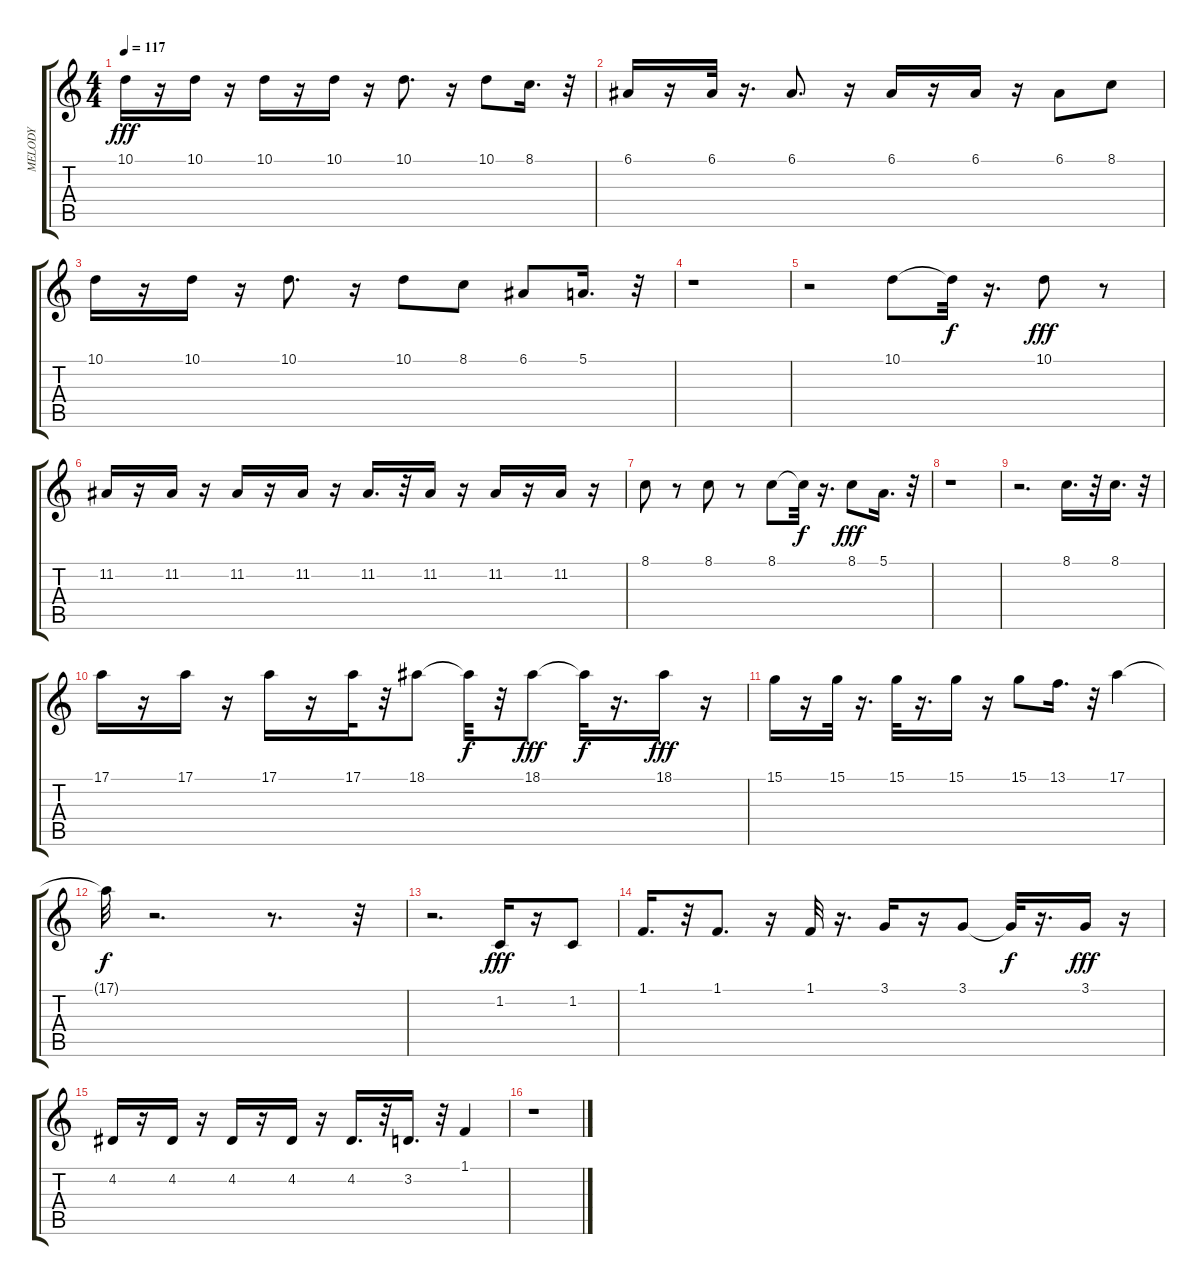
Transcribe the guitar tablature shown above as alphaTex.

\track ("MELODY" "MELODY") {instrument flute}
\staff {score tabs}
\tuning (E4 B3 G3 D3 A2 E2) {hide}
\ts (4 4)
\tempo 117
\clef g2
\ks c
10.1.16{dy fff} r.16 10.1.16 r.16 10.1.16 r.16 10.1.16 r.16 10.1.8{d} r.16 10.1.8 8.1.16{d} r.32 |
6.1.16 r.16 6.1.32 r.16{d} 6.1.8{d} r.16 6.1.16 r.16 6.1.16 r.16 6.1.8 8.1.8 |
10.1.16 r.16 10.1.16 r.16 10.1.8{d} r.16 10.1.8 8.1.8 6.1.8 5.1.16{d} r.32 |
r.1 |
r.2 10.1.8 10.1{t}.32{dy f} r.16{d} 10.1.8{dy fff} r.8 |
11.2.16 r.16 11.2.16 r.16 11.2.16 r.16 11.2.16 r.16 11.2.16{d} r.32 11.2.16 r.16 11.2.16 r.16 11.2.16 r.16 |
8.1.8 r.8 8.1.8 r.8 8.1.8 8.1{t}.32{dy f} r.16{d} 8.1.8{dy fff} 5.1.16{d} r.32 |
r.1 |
r.2{d} 8.1.16{d} r.32 8.1.16{d} r.32 |
17.1.16 r.16 17.1.16 r.16 17.1.16 r.16 17.1.32 r.32 18.1.8 18.1{t}.32{dy f} r.32 18.1.8{dy fff} 18.1{t}.32{dy f} r.16{d} 18.1.16{dy fff} r.16 |
15.1.16 r.16 15.1.32 r.16{d} 15.1.32 r.16{d} 15.1.16 r.16 15.1.8 13.1.16{d} r.32 17.1.4 |
17.1{t}.32{dy f} r.2{d} r.8{d} r.32 |
r.2{d} 1.2.16{dy fff} r.16 1.2.8 |
1.1.16{d} r.32 1.1.8{d} r.16 1.1.32 r.16{d} 3.1.16 r.16 3.1.8 3.1{t}.32{dy f} r.16{d} 3.1.16{dy fff} r.16 |
4.2.16 r.16 4.2.16 r.16 4.2.16 r.16 4.2.16 r.16 4.2.16{d} r.32 3.2.16{d} r.32 1.1.4 |
r.1
